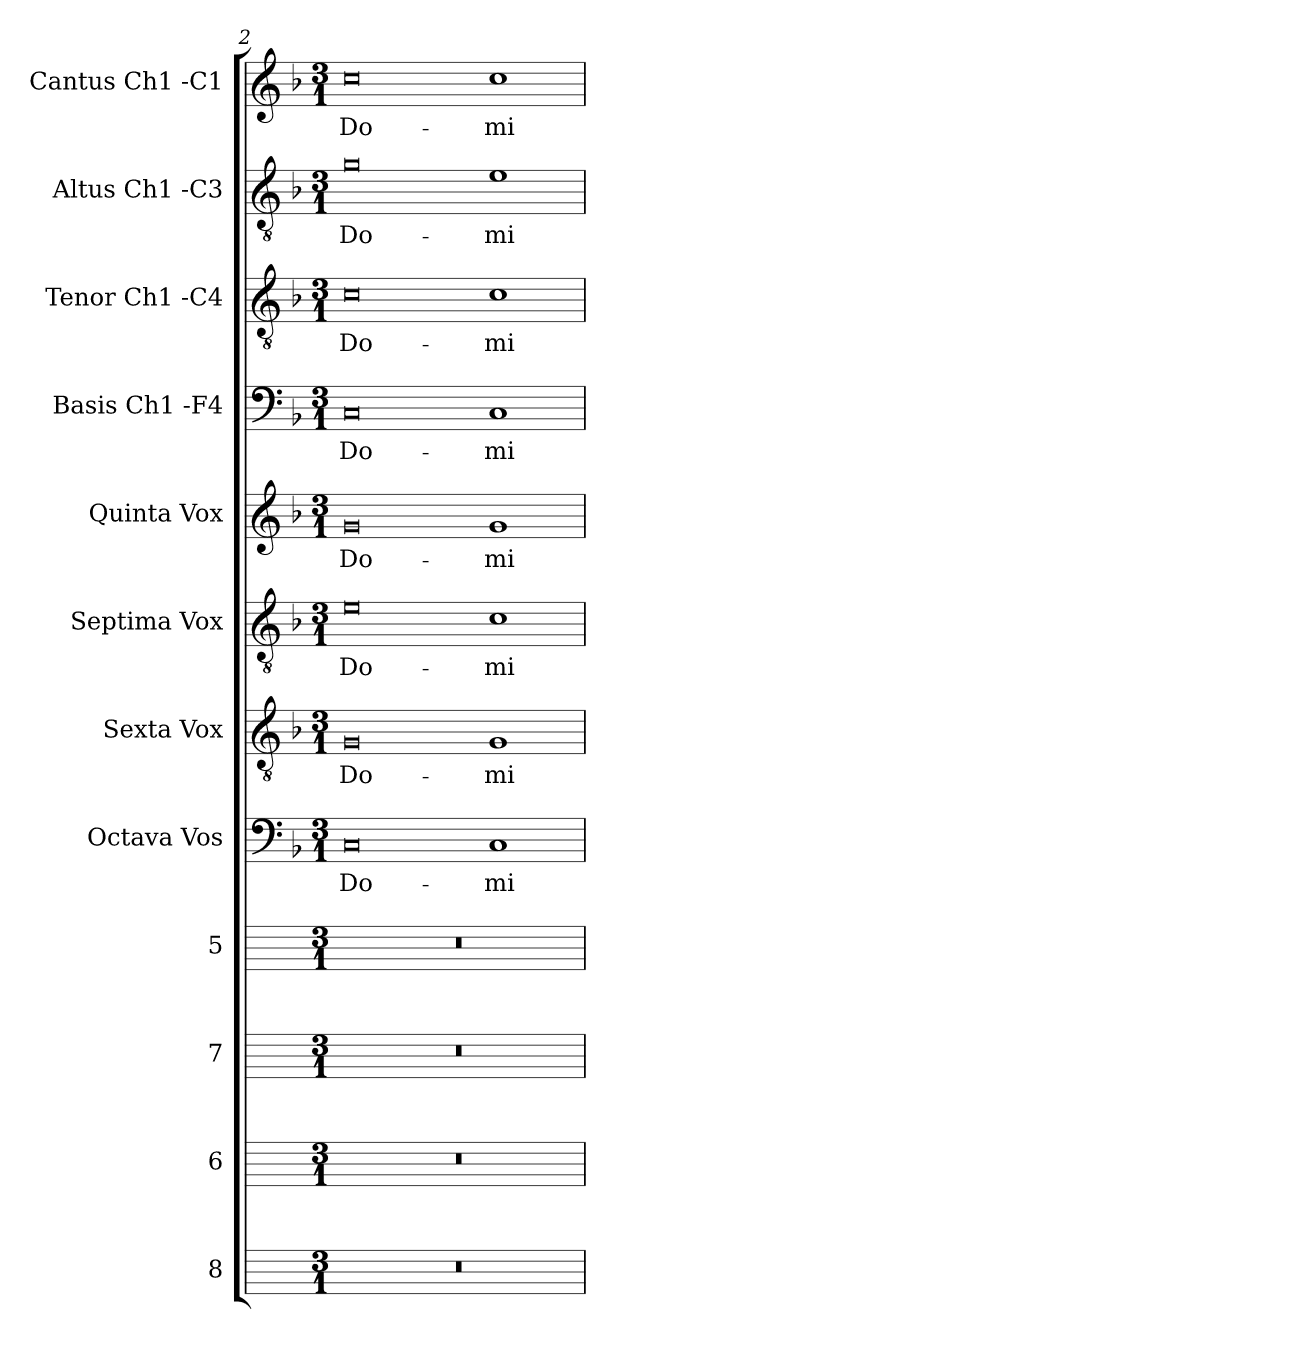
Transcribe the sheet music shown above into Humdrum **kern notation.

**kern	**kern	**kern	**kern	**kern	**text	**kern	**text	**kern	**text	**kern	**text	**kern	**text	**kern	**text	**kern	**text	**kern	**text
*part12	*part11	*part10	*part9	*part8	*part8	*part7	*part7	*part6	*part6	*part5	*part5	*part4	*part4	*part3	*part3	*part2	*part2	*part1	*part1
*staff12	*staff11	*staff10	*staff9	*staff8	*staff8	*staff7	*staff7	*staff6	*staff6	*staff5	*staff5	*staff4	*staff4	*staff3	*staff3	*staff2	*staff2	*staff1	*staff1
*I"8	*I"6	*I"7	*I"5	*I"Octava  Vos	*	*I"Sexta  Vox	*	*I"Septima  Vox	*	*I"Quinta  Vox	*	*I"Basis  Ch1 -F4	*	*I"Tenor  Ch1 -C4	*	*I"Altus  Ch1 -C3	*	*I"Cantus  Ch1 -C1	*
*	*	*	*	*	*	*	*	*	*	*	*	*I'B	*	*I'T	*	*I'A	*	*I'C	*
*	*	*	*	*clefF4	*	*clefGv2	*	*clefGv2	*	*clefG2	*	*clefF4	*	*clefGv2	*	*clefGv2	*	*clefG2	*
*k[]	*k[]	*k[]	*k[]	*k[b-]	*	*k[b-]	*	*k[b-]	*	*k[b-]	*	*k[b-]	*	*k[b-]	*	*k[b-]	*	*k[b-]	*
*C:	*C:	*C:	*C:	*F:	*	*F:	*	*F:	*	*F:	*	*F:	*	*F:	*	*F:	*	*F:	*
*M3/1	*M3/1	*M3/1	*M3/1	*M3/1	*	*M3/1	*	*M3/1	*	*M3/1	*	*M3/1	*	*M3/1	*	*M3/1	*	*M3/1	*
=2	=2	=2	=2	=2	=2	=2	=2	=2	=2	=2	=2	=2	=2	=2	=2	=2	=2	=2	=2
!	!	!	!	!	!LO:LY:b:cj	!	!LO:LY:b:cj	!	!LO:LY:b:cj	!	!LO:LY:b:cj	!	!LO:LY:b:cj	!	!LO:LY:b:cj	!	!LO:LY:b:cj	!	!LO:LY:b:cj
0.r	0.r	0.r	0.r	0C	Do-	0G	Do-	0e	Do-	0g	Do-	0C	Do-	0c	Do-	0g	Do-	0cc	Do-
!	!	!	!	!	!LO:LY:b:cj	!	!LO:LY:b:cj	!	!LO:LY:b:cj	!	!LO:LY:b:cj	!	!LO:LY:b:cj	!	!LO:LY:b:cj	!	!LO:LY:b:cj	!	!LO:LY:b:cj
.	.	.	.	1C	-mi-	1G	-mi-	1c	-mi-	1g	-mi-	1C	-mi-	1c	-mi-	1e	-mi-	1cc	-mi-
=	=	=	=	=	=	=	=	=	=	=	=	=	=	=	=	=	=	=	=
*-	*-	*-	*-	*-	*-	*-	*-	*-	*-	*-	*-	*-	*-	*-	*-	*-	*-	*-	*-
